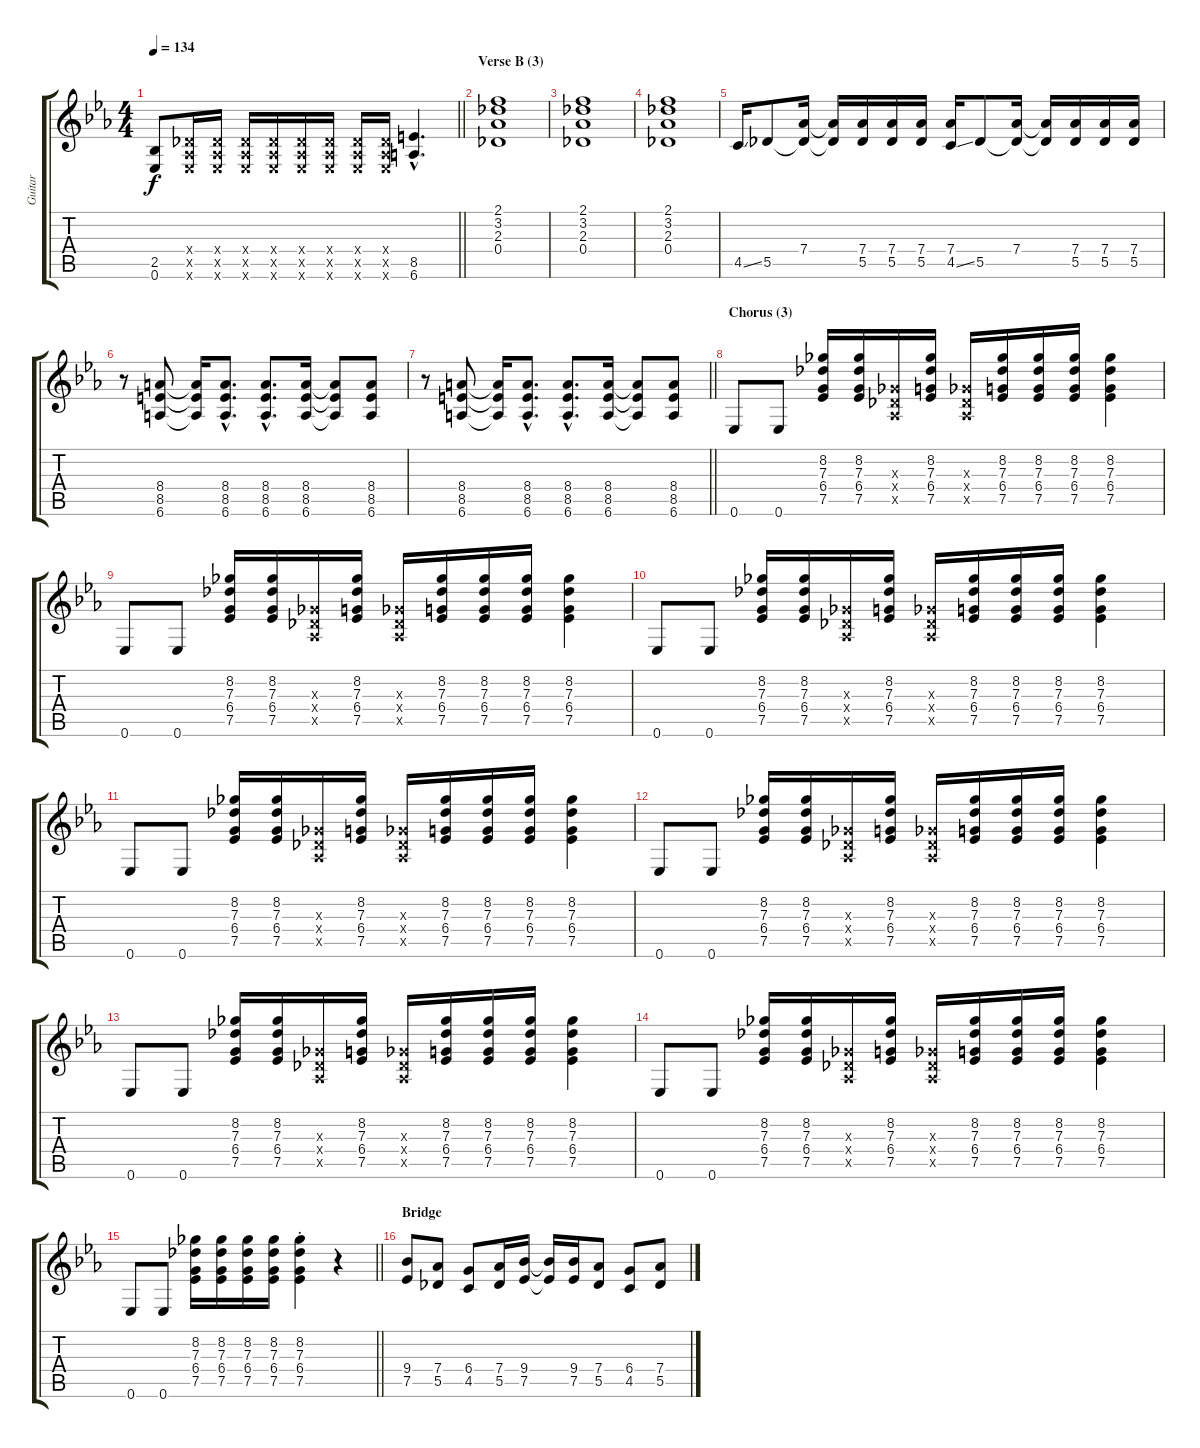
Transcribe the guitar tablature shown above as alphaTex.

\track ("Guitar" "Guitar") {instrument distortionguitar}
\staff {score tabs}
\tuning (Eb4 Bb3 Gb3 Db3 Ab2 Eb2) {hide}
\ts (4 4)
\tempo 134
\clef g2
\barLineRight lightlight
\ks eb
(2.5 0.6).8{dy f} (0.4{x} 0.5{x} 0.6{x}).16 (0.4{x} 0.5{x} 0.6{x}).16 (0.4{x} 0.5{x} 0.6{x}).16 (0.4{x} 0.5{x} 0.6{x}).16 (0.4{x} 0.5{x} 0.6{x}).16 (0.4{x} 0.5{x} 0.6{x}).16 (0.4{x} 0.5{x} 0.6{x}).16 (0.4{x} 0.5{x} 0.6{x}).16 (8.5{hac} 6.6{hac}).4{d} |
\section ("" "Verse B (3)")
(2.1 3.2 2.3 0.4).1 |
(2.1 3.2 2.3 0.4).1 |
(2.1 3.2 2.3 0.4).1 |
4.5{ss}.16 5.5.8 (7.4 5.5{t}).16 (7.4{t} 5.5{t}).16 (7.4 5.5).16 (7.4 5.5).16 (7.4 5.5).16 (7.4 4.5{ss}).16 5.5.8 (7.4 5.5{t}).16 (7.4{t} 5.5{t}).16 (7.4 5.5).16 (7.4 5.5).16 (7.4 5.5).16 |
r.8 (8.4 8.5 6.6).8 (8.4{t} 8.5{t} 6.6{t}).16 (8.4{hac} 8.5{hac} 6.6{hac}).8{d} (8.4{hac} 8.5{hac} 6.6{hac}).8{d} (8.4 8.5 6.6).16 (8.4{t} 8.5{t} 6.6{t}).8 (8.4 8.5 6.6).8 |
\barLineRight lightlight
r.8 (8.4 8.5 6.6).8 (8.4{t} 8.5{t} 6.6{t}).16 (8.4{hac} 8.5{hac} 6.6{hac}).8{d} (8.4{hac} 8.5{hac} 6.6{hac}).8{d} (8.4 8.5 6.6).16 (8.4{t} 8.5{t} 6.6{t}).8 (8.4 8.5 6.6).8 |
\section ("" "Chorus (3)")
0.6.8 0.6.8 (8.2 7.3 6.4 7.5).16 (8.2 7.3 6.4 7.5).16 (0.3{x} 0.4{x} 0.5{x}).16 (8.2 7.3 6.4 7.5).16 (0.3{x} 0.4{x} 0.5{x}).16 (8.2 7.3 6.4 7.5).16 (8.2 7.3 6.4 7.5).16 (8.2 7.3 6.4 7.5).16 (8.2 7.3 6.4 7.5).4 |
0.6.8 0.6.8 (8.2 7.3 6.4 7.5).16 (8.2 7.3 6.4 7.5).16 (0.3{x} 0.4{x} 0.5{x}).16 (8.2 7.3 6.4 7.5).16 (0.3{x} 0.4{x} 0.5{x}).16 (8.2 7.3 6.4 7.5).16 (8.2 7.3 6.4 7.5).16 (8.2 7.3 6.4 7.5).16 (8.2 7.3 6.4 7.5).4 |
0.6.8 0.6.8 (8.2 7.3 6.4 7.5).16 (8.2 7.3 6.4 7.5).16 (0.3{x} 0.4{x} 0.5{x}).16 (8.2 7.3 6.4 7.5).16 (0.3{x} 0.4{x} 0.5{x}).16 (8.2 7.3 6.4 7.5).16 (8.2 7.3 6.4 7.5).16 (8.2 7.3 6.4 7.5).16 (8.2 7.3 6.4 7.5).4 |
0.6.8 0.6.8 (8.2 7.3 6.4 7.5).16 (8.2 7.3 6.4 7.5).16 (0.3{x} 0.4{x} 0.5{x}).16 (8.2 7.3 6.4 7.5).16 (0.3{x} 0.4{x} 0.5{x}).16 (8.2 7.3 6.4 7.5).16 (8.2 7.3 6.4 7.5).16 (8.2 7.3 6.4 7.5).16 (8.2 7.3 6.4 7.5).4 |
0.6.8 0.6.8 (8.2 7.3 6.4 7.5).16 (8.2 7.3 6.4 7.5).16 (0.3{x} 0.4{x} 0.5{x}).16 (8.2 7.3 6.4 7.5).16 (0.3{x} 0.4{x} 0.5{x}).16 (8.2 7.3 6.4 7.5).16 (8.2 7.3 6.4 7.5).16 (8.2 7.3 6.4 7.5).16 (8.2 7.3 6.4 7.5).4 |
0.6.8 0.6.8 (8.2 7.3 6.4 7.5).16 (8.2 7.3 6.4 7.5).16 (0.3{x} 0.4{x} 0.5{x}).16 (8.2 7.3 6.4 7.5).16 (0.3{x} 0.4{x} 0.5{x}).16 (8.2 7.3 6.4 7.5).16 (8.2 7.3 6.4 7.5).16 (8.2 7.3 6.4 7.5).16 (8.2 7.3 6.4 7.5).4 |
0.6.8 0.6.8 (8.2 7.3 6.4 7.5).16 (8.2 7.3 6.4 7.5).16 (0.3{x} 0.4{x} 0.5{x}).16 (8.2 7.3 6.4 7.5).16 (0.3{x} 0.4{x} 0.5{x}).16 (8.2 7.3 6.4 7.5).16 (8.2 7.3 6.4 7.5).16 (8.2 7.3 6.4 7.5).16 (8.2 7.3 6.4 7.5).4 |
\barLineRight lightlight
0.6.8 0.6.8 (8.2 7.3 6.4 7.5).16 (8.2 7.3 6.4 7.5).16 (8.2 7.3 6.4 7.5).16 (8.2 7.3 6.4 7.5).16 (8.2{st} 7.3{st} 6.4{st} 7.5{st}).4 r.4 |
\section ("" "Bridge")
(9.4 7.5).8 (7.4 5.5).8 (6.4 4.5).8 (7.4 5.5).16 (9.4 7.5).16 (9.4{t} 7.5{t}).16 (9.4 7.5).16 (7.4 5.5).8 (6.4 4.5).8 (7.4 5.5).8
